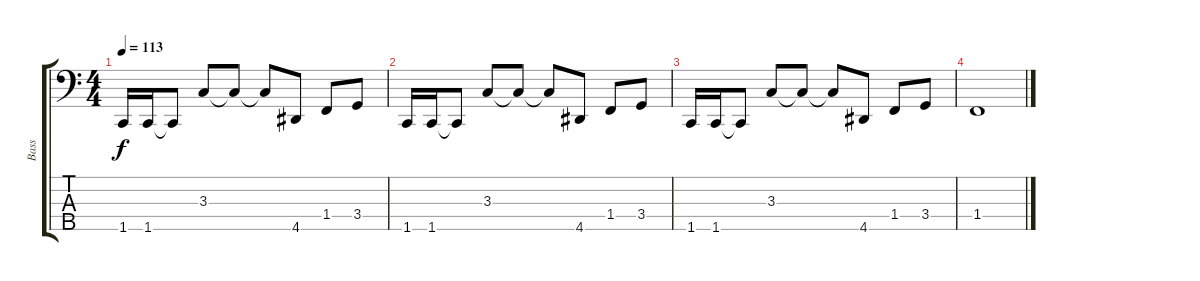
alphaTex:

\track ("Bass" "Bass") {instrument electricbassfinger}
\staff {score tabs}
\tuning (G2 D2 A1 E1 B0) {hide}
\ts (4 4)
\tempo 113
\clef f4
\ks c
1.5.16{dy f} 1.5.16 1.5{t}.8 3.3.8 3.3{t}.8 3.3{t}.8 4.5.8 1.4.8 3.4.8 |
1.5.16 1.5.16 1.5{t}.8 3.3.8 3.3{t}.8 3.3{t}.8 4.5.8 1.4.8 3.4.8 |
1.5.16 1.5.16 1.5{t}.8 3.3.8 3.3{t}.8 3.3{t}.8 4.5.8 1.4.8 3.4.8 |
1.4.1
